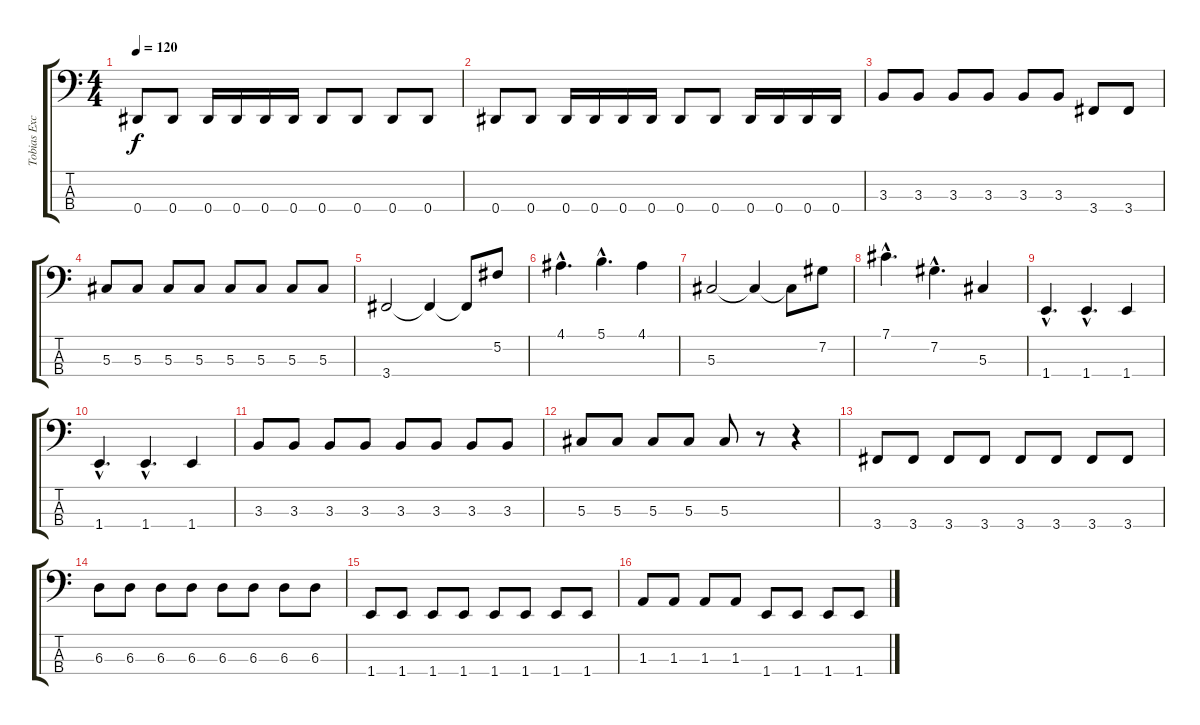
\track ("Tobias Excel" "Tobias Exc") {instrument electricbassfinger}
\staff {score tabs}
\tuning (Gb2 Db2 Ab1 Eb1) {hide}
\ts (4 4)
\tempo 120
\clef f4
\ks c
0.4.8{dy f} 0.4.8 0.4.16 0.4.16 0.4.16 0.4.16 0.4.8 0.4.8 0.4.8 0.4.8 |
0.4.8 0.4.8 0.4.16 0.4.16 0.4.16 0.4.16 0.4.8 0.4.8 0.4.16 0.4.16 0.4.16 0.4.16 |
3.3.8 3.3.8 3.3.8 3.3.8 3.3.8 3.3.8 3.4.8 3.4.8 |
5.3.8 5.3.8 5.3.8 5.3.8 5.3.8 5.3.8 5.3.8 5.3.8 |
3.4.2 3.4{t}.4 3.4{t}.8 5.2.8 |
4.1{hac}.4{d} 5.1{hac}.4{d} 4.1.4 |
5.3.2 5.3{t}.4 5.3{t}.8 7.2.8 |
7.1{hac}.4{d} 7.2{hac}.4{d} 5.3.4 |
1.4{hac}.4{d} 1.4{hac}.4{d} 1.4.4 |
1.4{hac}.4{d} 1.4{hac}.4{d} 1.4.4 |
3.3.8 3.3.8 3.3.8 3.3.8 3.3.8 3.3.8 3.3.8 3.3.8 |
5.3.8 5.3.8 5.3.8 5.3.8 5.3.8 r.8 r.4 |
3.4.8 3.4.8 3.4.8 3.4.8 3.4.8 3.4.8 3.4.8 3.4.8 |
6.3.8 6.3.8 6.3.8 6.3.8 6.3.8 6.3.8 6.3.8 6.3.8 |
1.4.8 1.4.8 1.4.8 1.4.8 1.4.8 1.4.8 1.4.8 1.4.8 |
1.3.8 1.3.8 1.3.8 1.3.8 1.4.8 1.4.8 1.4.8 1.4.8
